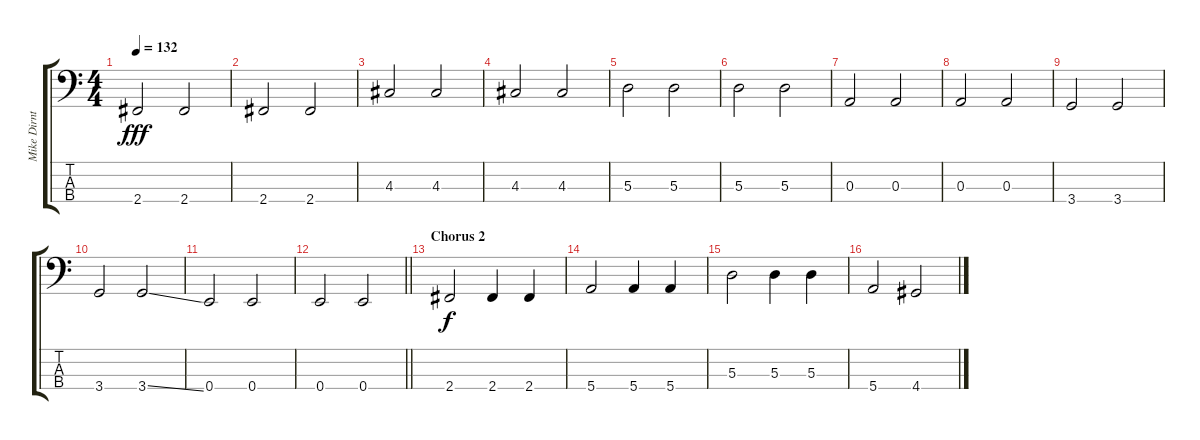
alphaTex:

\track ("Mike Dirnt [Bass]" "Mike Dirnt") {instrument electricbasspick}
\staff {score tabs}
\tuning (G2 D2 A1 E1) {hide}
\ts (4 4)
\tempo 132
\clef f4
\ks c
2.4.2{dy fff} 2.4.2 |
2.4.2 2.4.2 |
4.3.2 4.3.2 |
4.3.2 4.3.2 |
5.3.2 5.3.2 |
5.3.2 5.3.2 |
0.3.2 0.3.2 |
0.3.2 0.3.2 |
3.4.2 3.4.2 |
3.4.2 3.4{ss}.2 |
0.4.2 0.4.2 |
\barLineRight lightlight
0.4.2 0.4.2 |
\section ("" "Chorus 2")
2.4.2{dy f} 2.4.4 2.4.4 |
5.4.2 5.4.4 5.4.4 |
5.3.2 5.3.4 5.3.4 |
5.4.2 4.4.2
